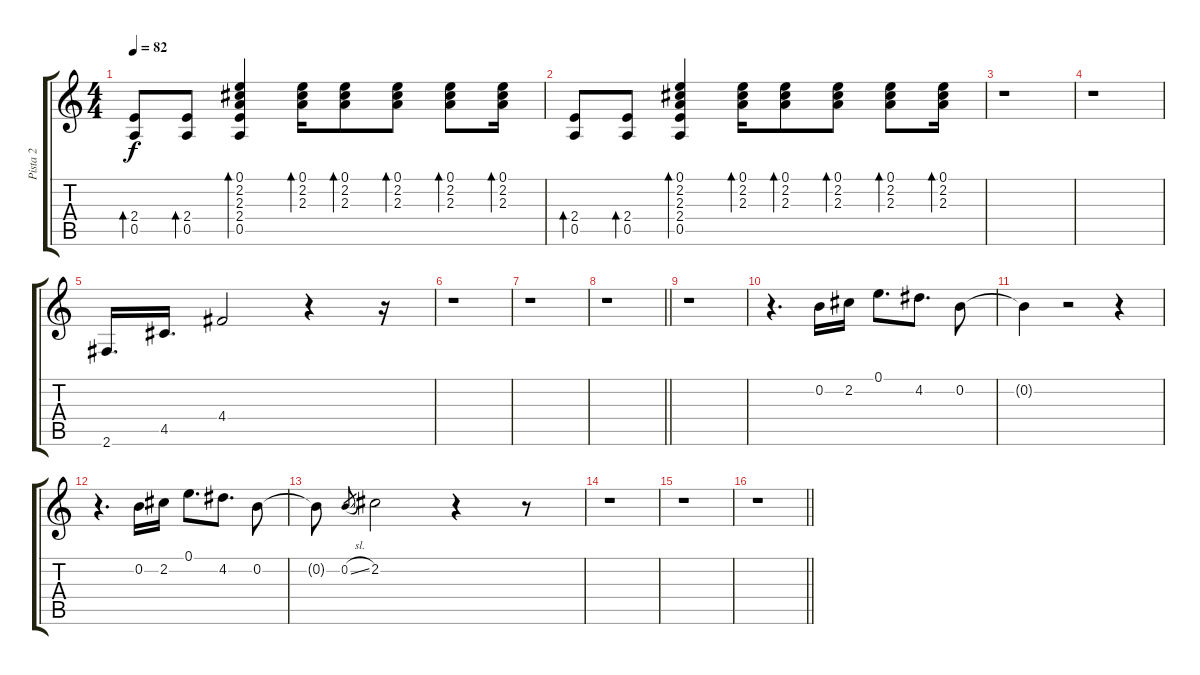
\track ("Pista 2" "Pista 2") {instrument acousticguitarsteel}
\staff {score tabs}
\tuning (E4 B3 G3 D3 A2 E2) {hide}
\ts (4 4)
\tempo 82
\clef g2
\ks c
(2.4 0.5).8{bd 60 dy f} (2.4 0.5).8{bd 60} (0.1 2.2 2.3 2.4 0.5).4{bd 60} (0.1 2.2 2.3).16{bd 60} (0.1 2.2 2.3).8{bd 60} (0.1 2.2 2.3).8{bd 60} (0.1 2.2 2.3).8{bd 60} (0.1 2.2 2.3).16{bd 60} |
(2.4 0.5).8{bd 60} (2.4 0.5).8{bd 60} (0.1 2.2 2.3 2.4 0.5).4{bd 60} (0.1 2.2 2.3).16{bd 60} (0.1 2.2 2.3).8{bd 60} (0.1 2.2 2.3).8{bd 60} (0.1 2.2 2.3).8{bd 60} (0.1 2.2 2.3).16{bd 60} |
r.1 |
r.1 |
2.6.16{d} 4.5.16{d} 4.4.2 r.4 r.16 |
r.1 |
r.1 |
\barLineRight lightlight
r.1 |
r.1 |
r.4{d} 0.2.16 2.2.16 0.1.8{d} 4.2.8{d} 0.2.8 |
0.2{t}.4 r.2 r.4 |
r.4{d} 0.2.16 2.2.16 0.1.8{d} 4.2.8{d} 0.2.8 |
0.2{t}.8 0.2{sl}.8{gr} 2.2.2 r.4 r.8 |
r.1 |
r.1 |
\barLineRight lightlight
r.1
